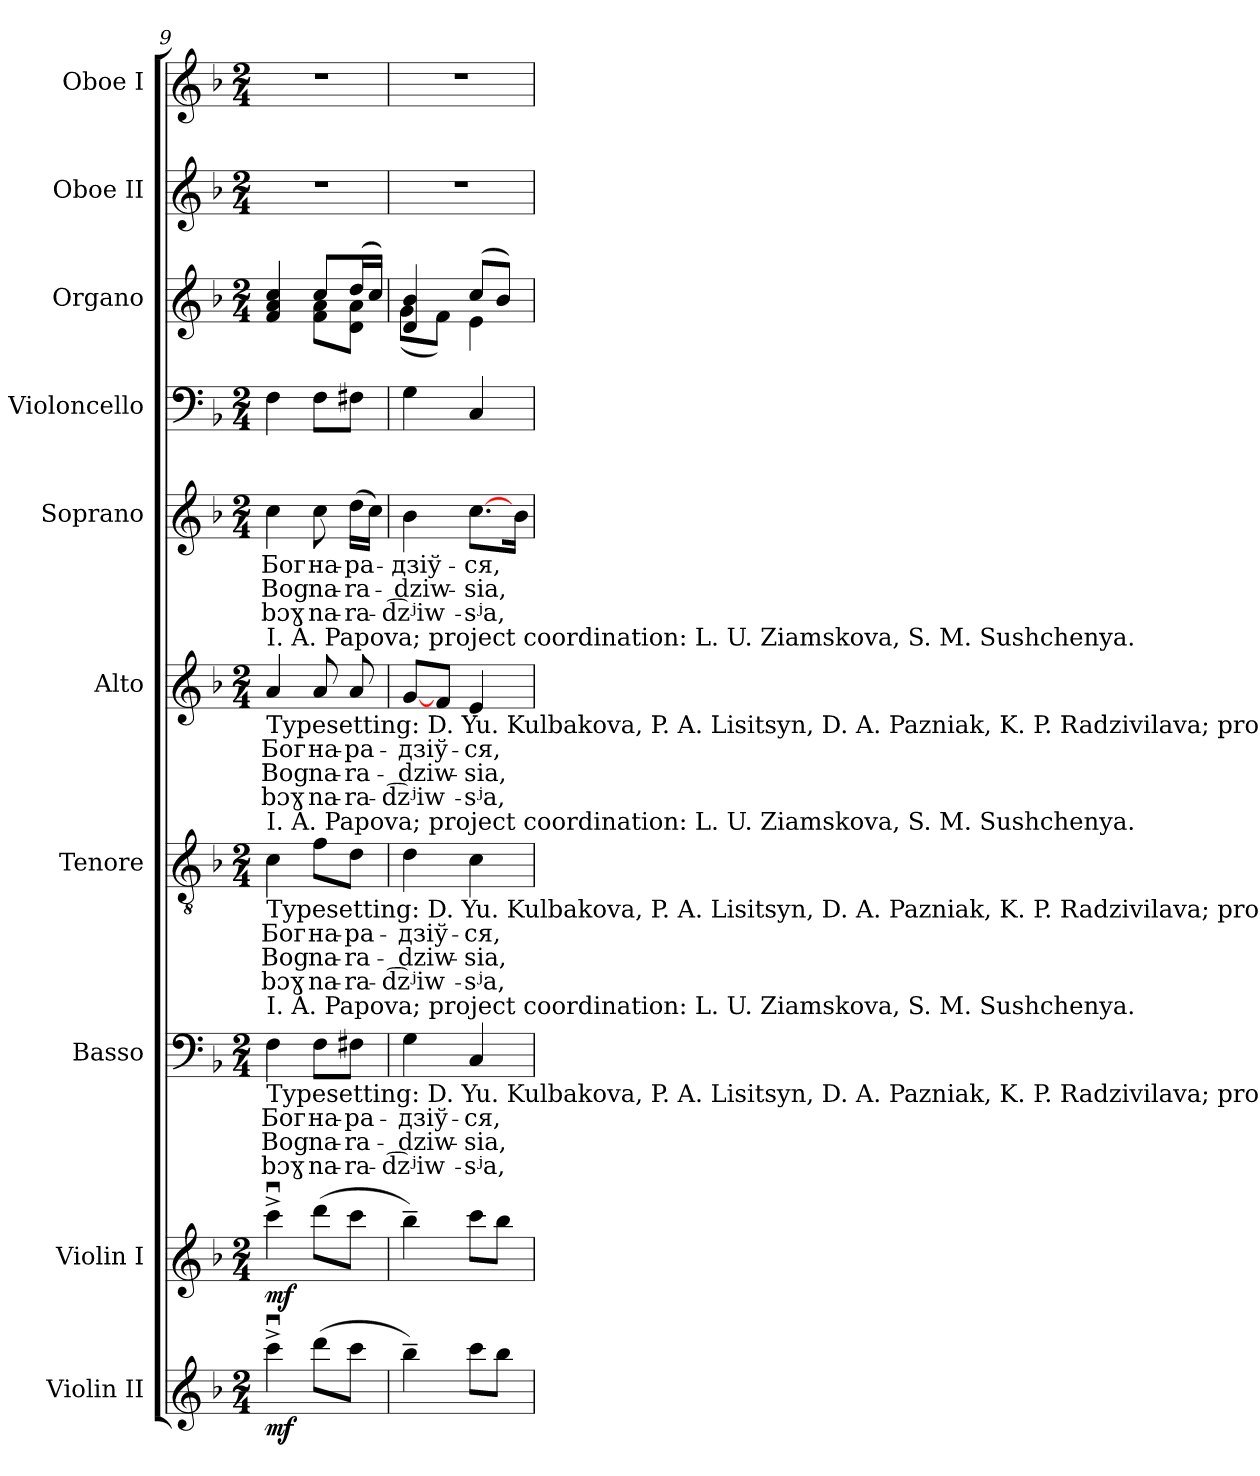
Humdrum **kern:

**kern	**dynam	**kern	**dynam	**kern	**text	**text	**text	**kern	**text	**text	**text	**kern	**text	**text	**text	**kern	**text	**text	**text	**kern	**kern	**kern	**kern
*part10	*part10	*part9	*part9	*part8	*part8	*part8	*part8	*part7	*part7	*part7	*part7	*part6	*part6	*part6	*part6	*part5	*part5	*part5	*part5	*part4	*part3	*part2	*part1
*staff10	*staff10	*staff9	*staff9	*staff8	*staff8	*staff8	*staff8	*staff7	*staff7	*staff7	*staff7	*staff6	*staff6	*staff6	*staff6	*staff5	*staff5	*staff5	*staff5	*staff4	*staff3	*staff2	*staff1
*I"Violin II	*	*I"Violin I	*	*I"Basso	*	*	*	*I"Tenore	*	*	*	*I"Alto	*	*	*	*I"Soprano	*	*	*	*I"Violoncello	*I"Organo	*I"Oboe II	*I"Oboe I
*	*	*	*	*	*	*	*	*	*	*	*	*I'A.	*	*	*	*	*	*	*	*	*	*	*
*clefG2	*	*clefG2	*	*clefF4	*	*	*	*clefGv2	*	*	*	*clefG2	*	*	*	*clefG2	*	*	*	*clefF4	*clefG2	*clefG2	*clefG2
*	*	*	*	*	*	*	*	*ITrd7c12	*	*	*	*	*	*	*	*	*	*	*	*	*	*	*
*k[b-]	*	*k[b-]	*	*k[b-]	*	*	*	*k[b-]	*	*	*	*k[b-]	*	*	*	*k[b-]	*	*	*	*k[b-]	*k[b-]	*k[b-]	*k[b-]
*F:	*	*F:	*	*F:	*	*	*	*F:	*	*	*	*F:	*	*	*	*F:	*	*	*	*F:	*F:	*F:	*F:
*M2/4	*	*M2/4	*	*M2/4	*	*	*	*M2/4	*	*	*	*M2/4	*	*	*	*M2/4	*	*	*	*M2/4	*M2/4	*M2/4	*M2/4
=9	=9	=9	=9	=9	=9	=9	=9	=9	=9	=9	=9	=9	=9	=9	=9	=9	=9	=9	=9	=9	=9	=9	=9
!	!	!	!	!	!LO:LY:b:color=#000000	!LO:LY:b:color=#000000	!LO:LY:b:color=#000000	!	!	!	!	!	!	!	!	!	!	!	!	!	!	!	!
!	!	!	!	!	!	!	!	!	!LO:LY:b:color=#000000	!LO:LY:b:color=#000000	!LO:LY:b:color=#000000	!	!	!	!	!	!	!	!	!	!	!	!
!	!	!	!	!	!	!	!	!	!	!	!	!	!LO:LY:b:color=#000000	!LO:LY:b:color=#000000	!LO:LY:b:color=#000000	!	!	!	!	!	!	!	!
!	!	!	!	!	!	!	!	!	!	!	!	!LO:TX:b:t=Typesetting&colon; D. Yu. Kulbakova, P. A. Lisitsyn, D. A. Pazniak, K. P. Radzivilava; proofreading&colon; B. U. Dawgyala, G. U. Rusak, Zh. V. Filipovich; performing editor of the instrumental part&colon; S. A. Rachewski; transliteration, transcription, translation&colon;	!	!	!	!	!	!	!	!	!	!	!
!	!	!	!	!	!	!	!	!	!	!	!	!LO:TX:t=I. A. Papova; project coordination&colon; L. U. Ziamskova, S. M. Sushchenya.	!	!	!	!	!	!	!	!	!	!	!
!	!	!	!	!	!	!	!	!LO:TX:b:t=Typesetting&colon; D. Yu. Kulbakova, P. A. Lisitsyn, D. A. Pazniak, K. P. Radzivilava; proofreading&colon; B. U. Dawgyala, G. U. Rusak, Zh. V. Filipovich; performing editor of the instrumental part&colon; S. A. Rachewski; transliteration, transcription, translation&colon;	!	!	!	!	!	!	!	!	!	!	!	!	!	!	!
!	!	!	!	!	!	!	!	!LO:TX:t=I. A. Papova; project coordination&colon; L. U. Ziamskova, S. M. Sushchenya.	!	!	!	!	!	!	!	!	!	!	!	!	!	!	!
!	!	!	!	!LO:TX:b:t=Typesetting&colon; D. Yu. Kulbakova, P. A. Lisitsyn, D. A. Pazniak, K. P. Radzivilava; proofreading&colon; B. U. Dawgyala, G. U. Rusak, Zh. V. Filipovich; performing editor of the instrumental part&colon; S. A. Rachewski; transliteration, transcription, translation&colon;	!	!	!	!	!	!	!	!	!	!	!	!	!	!	!	!	!	!	!
!	!	!	!	!LO:TX:t=I. A. Papova; project coordination&colon; L. U. Ziamskova, S. M. Sushchenya.	!	!	!	!	!	!	!	!	!	!	!	!	!	!	!	!	!	!	!
!	!	!	!	!	!	!	!	!	!	!	!	!	!	!	!	!	!LO:LY:b:color=#000000	!LO:LY:b:color=#000000	!LO:LY:b:color=#000000	!	!	!LO:N:vis=1	!LO:N:vis=1
*	*	*	*	*	*	*	*	*	*	*	*	*	*	*	*	*	*	*	*	*	*^	*	*
4cccu^i\	mf	4cccu^i\	mf	4Fi\	Бог	Bog	bɔɣ	4Ci\	Бог	Bog	bɔɣ	4ai/	Бог	Bog	bɔɣ	4cci\	Бог	Bog	bɔɣ	4Fi\	4fi/ 4ai 4cci	4ryy	2r	2r
!	!	!	!	!	!LO:LY:b:color=#000000	!LO:LY:b:color=#000000	!LO:LY:b:color=#000000	!	!	!	!	!	!	!	!	!	!	!	!	!	!	!	!	!
!	!	!	!	!	!	!	!	!	!LO:LY:b:color=#000000	!LO:LY:b:color=#000000	!LO:LY:b:color=#000000	!	!	!	!	!	!	!	!	!	!	!	!	!
!	!	!	!	!	!	!	!	!	!	!	!	!	!LO:LY:b:color=#000000	!LO:LY:b:color=#000000	!LO:LY:b:color=#000000	!	!	!	!	!	!	!	!	!
!	!	!	!	!	!	!	!	!	!	!	!	!	!	!	!	!	!LO:LY:b:color=#000000	!LO:LY:b:color=#000000	!LO:LY:b:color=#000000	!	!	!	!	!
(8dddi\L	.	(8dddi\L	.	8Fi\L	на-	na-	na-	8Fi\L	на-	na-	na-	8ai/	на-	na-	na-	8cci\	на-	na-	na-	8Fi\L	8cci/L	8fi\ 8aiL	.	.
!	!	!	!	!	!LO:LY:b:color=#000000	!LO:LY:b:color=#000000	!LO:LY:b:color=#000000	!	!	!	!	!	!	!	!	!	!	!	!	!	!	!	!	!
!	!	!	!	!	!	!	!	!	!LO:LY:b:color=#000000	!LO:LY:b:color=#000000	!LO:LY:b:color=#000000	!	!	!	!	!	!	!	!	!	!	!	!	!
!	!	!	!	!	!	!	!	!	!	!	!	!	!LO:LY:b:color=#000000	!LO:LY:b:color=#000000	!LO:LY:b:color=#000000	!	!	!	!	!	!	!	!	!
!	!	!	!	!	!	!	!	!	!	!	!	!	!	!	!	!	!LO:LY:b:color=#000000	!LO:LY:b:color=#000000	!LO:LY:b:color=#000000	!	!	!	!	!
8ccci\J	.	8ccci\J	.	8F#Xi\J	-ра-	-ra-	-ra-	8Di\J	-ра-	-ra-	-ra-	8ai/	-ра-	-ra-	-ra-	(16ddi\LL	-ра-	-ra-	-ra-	8F#Xi\J	(16ddi/L	8di\ 8aiJ	.	.
.	.	.	.	.	.	.	.	.	.	.	.	.	.	.	.	16cci\JJ)	.	.	.	.	16cci/JJ)	.	.	.
=10	=10	=10	=10	=10	=10	=10	=10	=10	=10	=10	=10	=10	=10	=10	=10	=10	=10	=10	=10	=10	=10	=10	=10	=10
!	!	!	!	!	!LO:LY:b:color=#000000	!LO:LY:b:color=#000000	!LO:LY:b:color=#000000	!	!	!	!	!	!	!	!	!	!	!	!	!	!	!	!	!
!	!	!	!	!	!	!	!	!	!LO:LY:b:color=#000000	!LO:LY:b:color=#000000	!LO:LY:b:color=#000000	!	!	!	!	!	!	!	!	!	!	!	!	!
!	!	!	!	!	!	!	!	!	!	!	!	!	!LO:LY:b:color=#000000	!LO:LY:b:color=#000000	!LO:LY:b:color=#000000	!	!	!	!	!	!	!	!	!
!	!	!	!	!	!	!	!	!	!	!	!	!	!	!	!	!	!LO:LY:b:color=#000000	!LO:LY:b:color=#000000	!LO:LY:b:color=#000000	!	!	!	!LO:N:vis=1	!LO:N:vis=1
4bb-~i\)	.	4bb-~i\)	.	4Gi\	-дзіў-	-dziw-	-d͡zʲiw-	4Di\	-дзіў-	-dziw-	-d͡zʲiw-	[<8gi/L	-дзіў-	-dziw-	-d͡zʲiw-	4b-i\	-дзіў-	-dziw-	-d͡zʲiw-	4Gi\	4di/ 4b-i	(8gi\L	2r	2r
.	.	.	.	.	.	.	.	.	.	.	.	8fi/J	.	.	.	.	.	.	.	.	.	8fi\J)	.	.
!	!	!	!	!	!LO:LY:b:color=#000000	!LO:LY:b:color=#000000	!LO:LY:b:color=#000000	!	!	!	!	!	!	!	!	!	!	!	!	!	!	!	!	!
!	!	!	!	!	!	!	!	!	!LO:LY:b:color=#000000	!LO:LY:b:color=#000000	!LO:LY:b:color=#000000	!	!	!	!	!	!	!	!	!	!	!	!	!
!	!	!	!	!	!	!	!	!	!	!	!	!	!LO:LY:b:color=#000000	!LO:LY:b:color=#000000	!LO:LY:b:color=#000000	!	!	!	!	!	!	!	!	!
!	!	!	!	!	!	!	!	!	!	!	!	!	!	!	!	!	!LO:LY:b:color=#000000	!LO:LY:b:color=#000000	!LO:LY:b:color=#000000	!	!	!	!	!
8ccci\L	.	8ccci\L	.	4Ci/	-ся,	-sia,	-sʲa,	4Ci\	-ся,	-sia,	-sʲa,	4ei/	-ся,	-sia,	-sʲa,	[>8.cci\L	-ся,	-sia,	-sʲa,	4Ci/	(8cci/L	4ei\	.	.
8bb-i\J	.	8bb-i\J	.	.	.	.	.	.	.	.	.	.	.	.	.	.	.	.	.	.	8b-i/J)	.	.	.
.	.	.	.	.	.	.	.	.	.	.	.	.	.	.	.	16b-i\Jk	.	.	.	.	.	.	.	.
*	*	*	*	*	*	*	*	*	*	*	*	*	*	*	*	*	*	*	*	*	*v	*v	*	*
=	=	=	=	=	=	=	=	=	=	=	=	=	=	=	=	=	=	=	=	=	=	=	=
*-	*-	*-	*-	*-	*-	*-	*-	*-	*-	*-	*-	*-	*-	*-	*-	*-	*-	*-	*-	*-	*-	*-	*-
